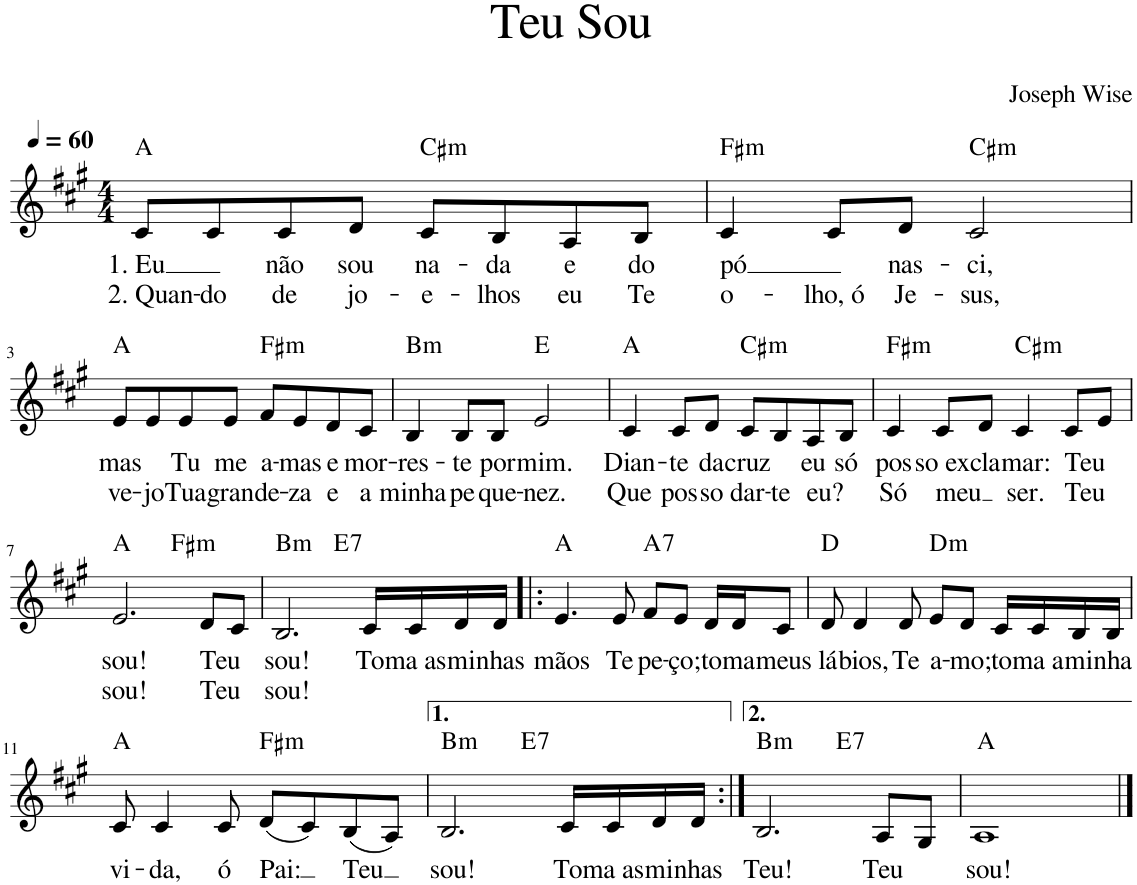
**kern	**text	**text	**harte
*part1	*part1	*part1	*part1
*staff1	*staff1	*staff1	*
*I"Voz	*	*	*
*I'Vo.	*	*	*
*clefG2	*	*	*
*k[f#c#g#]	*	*	*
*M4/4	*	*	*
*MM60	*	*	*
=1	=1	=1	=1
!	!LO:LY:b	!LO:LY:b	!
8c#/L	1. Eu	2. Quan-	A:maj
!	!	!LO:LY:b	!
8c#/	.	-do	.
!	!LO:LY:b	!LO:LY:b	!
8c#/	não	de	.
!	!LO:LY:b	!LO:LY:b	!
8d/J	sou	jo-	.
!	!LO:LY:b	!LO:LY:b	!LO:H:kt=m
8c#/L	na-	-e-	C#:min
!	!LO:LY:b	!LO:LY:b	!
8B/	-da	-lhos	.
!	!LO:LY:b	!LO:LY:b	!
8A/	e	eu	.
!	!LO:LY:b	!LO:LY:b	!
8B/J	do	Te	.
=2	=2	=2	=2
!	!LO:LY:b	!LO:LY:b	!LO:H:kt=m
4c#/	pó	o-	F#:min
!	!	!LO:LY:b	!
8c#/L	.	-lho, ó	.
!	!LO:LY:b	!LO:LY:b	!
8d/J	nas-	Je-	.
!	!LO:LY:b	!LO:LY:b	!LO:H:kt=m
2c#/	-ci,	-sus,	C#:min
!!LO:LB:g=z
=3	=3	=3	=3
!	!LO:LY:b	!LO:LY:b	!
8e/L	mas	ve-	A:maj
!	!	!LO:LY:b	!
8e/	.	-jo	.
!	!LO:LY:b	!LO:LY:b	!
8e/	Tu	Tua	.
!	!LO:LY:b	!LO:LY:b	!
8e/J	me	gran-	.
!	!LO:LY:b	!LO:LY:b	!LO:H:kt=m
8f#/L	a-	-de-	F#:min
!	!LO:LY:b	!LO:LY:b	!
8e/	-mas	-za	.
!	!LO:LY:b	!LO:LY:b	!
8d/	e	e	.
!	!LO:LY:b	!LO:LY:b	!
8c#/J	mor-	a	.
=4	=4	=4	=4
!	!LO:LY:b	!LO:LY:b	!LO:H:kt=m
4B/	-res-	minha	B:min
!	!LO:LY:b	!LO:LY:b	!
8B/L	-te	pe-	.
!	!LO:LY:b	!LO:LY:b	!
8B/J	por	-que-	.
!	!LO:LY:b	!LO:LY:b	!
2e/	mim.	-nez.	E:maj
=5	=5	=5	=5
!	!LO:LY:b	!LO:LY:b	!
4c#/	Dian-	Que	A:maj
!	!LO:LY:b	!LO:LY:b	!
8c#/L	-te	pos-	.
!	!LO:LY:b	!LO:LY:b	!
8d/J	da	-so	.
!	!LO:LY:b	!LO:LY:b	!LO:H:kt=m
8c#/L	cruz	dar-	C#:min
!	!	!LO:LY:b	!
8B/	.	-te	.
!	!LO:LY:b	!LO:LY:b	!
8A/	eu	eu?	.
!	!LO:LY:b	!	!
8B/J	só	.	.
=6	=6	=6	=6
!	!LO:LY:b	!LO:LY:b	!LO:H:kt=m
4c#/	pos-	Só	F#:min
!	!LO:LY:b	!LO:LY:b	!
8c#/L	-so ex-	meu	.
!	!LO:LY:b	!	!
8d/J	-cla-	.	.
!	!LO:LY:b	!LO:LY:b	!LO:H:kt=m
4c#/	-mar:	ser.	C#:min
!	!LO:LY:b	!LO:LY:b	!
8c#/L	Teu	Teu	.
8e/J	.	.	.
!!LO:LB:g=z
=7	=7	=7	=7
!	!LO:LY:b	!LO:LY:b	!
*^	*	*	*
2.e/	2ryy	sou!	sou!	A:maj
!	!	!	!	!LO:H:kt=m
.	2ryy	.	.	F#:min
!	!	!LO:LY:b	!LO:LY:b	!
8d/L	.	Teu	Teu	.
8c#/J	.	.	.	.
=8	=8	=8	=8	=8
!	!	!LO:LY:b	!LO:LY:b	!LO:H:kt=m
2.B/	2ryy	sou!	sou!	B:min
!	!	!	!	!LO:H:kt=7
.	2ryy	.	.	E:7
!	!	!LO:LY:b	!	!
16c#/LL	.	To-	.	.
!	!	!LO:LY:b	!	!
16c#/	.	-ma as	.	.
!	!	!LO:LY:b	!	!
16d/	.	mi-	.	.
!	!	!LO:LY:b	!	!
16d/JJ	.	-nhas	.	.
=9!|:	=9!|:	=9!|:	=9!|:	=9!|:
!	!	!LO:LY:b	!	!
*v	*v	*	*	*
4.e/	mãos	.	A:maj
!	!LO:LY:b	!	!
8e/	Te	.	.
!	!LO:LY:b	!	!LO:H:kt=7
8f#/L	pe-	.	A:7
!	!LO:LY:b	!	!
8e/J	-ço;	.	.
!	!LO:LY:b	!	!
16d/LL	to-	.	.
!	!LO:LY:b	!	!
16d/J	-ma	.	.
!	!LO:LY:b	!	!
8c#/J	meus	.	.
=10	=10	=10	=10
!	!LO:LY:b	!	!
8d/	lá-	.	D:maj
!	!LO:LY:b	!	!
4d/	-bios,	.	.
!	!LO:LY:b	!	!
8d/	Te	.	.
!	!LO:LY:b	!	!LO:H:kt=m
8e/L	a-	.	D:min
!	!LO:LY:b	!	!
8d/J	-mo;	.	.
!	!LO:LY:b	!	!
16c#/LL	to-	.	.
!	!LO:LY:b	!	!
16c#/	-ma a	.	.
!	!LO:LY:b	!	!
16B/	mi-	.	.
!	!LO:LY:b	!	!
16B/JJ	-nha	.	.
!!LO:LB:g=z
=11	=11	=11	=11
!	!LO:LY:b	!	!
8c#/	vi-	.	A:maj
!	!LO:LY:b	!	!
4c#/	-da,	.	.
!	!LO:LY:b	!	!
8c#/	ó	.	.
!	!LO:LY:b	!	!LO:H:kt=m
(8d/L	Pai:	.	F#:min
8c#/)	.	.	.
!	!LO:LY:b	!	!
(8B/	Teu	.	.
8A/J)	.	.	.
=12	=12	=12	=12
!	!LO:LY:b	!	!LO:H:kt=m
*^	*	*	*
2.B/	2ryy	sou!	.	B:min
!	!	!	!	!LO:H:kt=7
.	2ryy	.	.	E:7
!	!	!LO:LY:b	!	!
16c#/LL	.	To-	.	.
!	!	!LO:LY:b	!	!
16c#/	.	-ma as	.	.
!	!	!LO:LY:b	!	!
16d/	.	mi-	.	.
!	!	!LO:LY:b	!	!
16d/JJ	.	-nhas	.	.
=13:|!	=13:|!	=13:|!	=13:|!	=13:|!
!	!	!LO:LY:b	!	!LO:H:kt=m
2.B/	2ryy	Teu!	.	B:min
!	!	!	!	!LO:H:kt=7
.	2ryy	.	.	E:7
!	!	!LO:LY:b	!	!
8A/L	.	Teu	.	.
8G#/J	.	.	.	.
=14	=14	=14	=14	=14
!	!	!LO:LY:b	!	!
*v	*v	*	*	*
1A	sou!	.	A:maj
==	==	==	==
*-	*-	*-	*-
